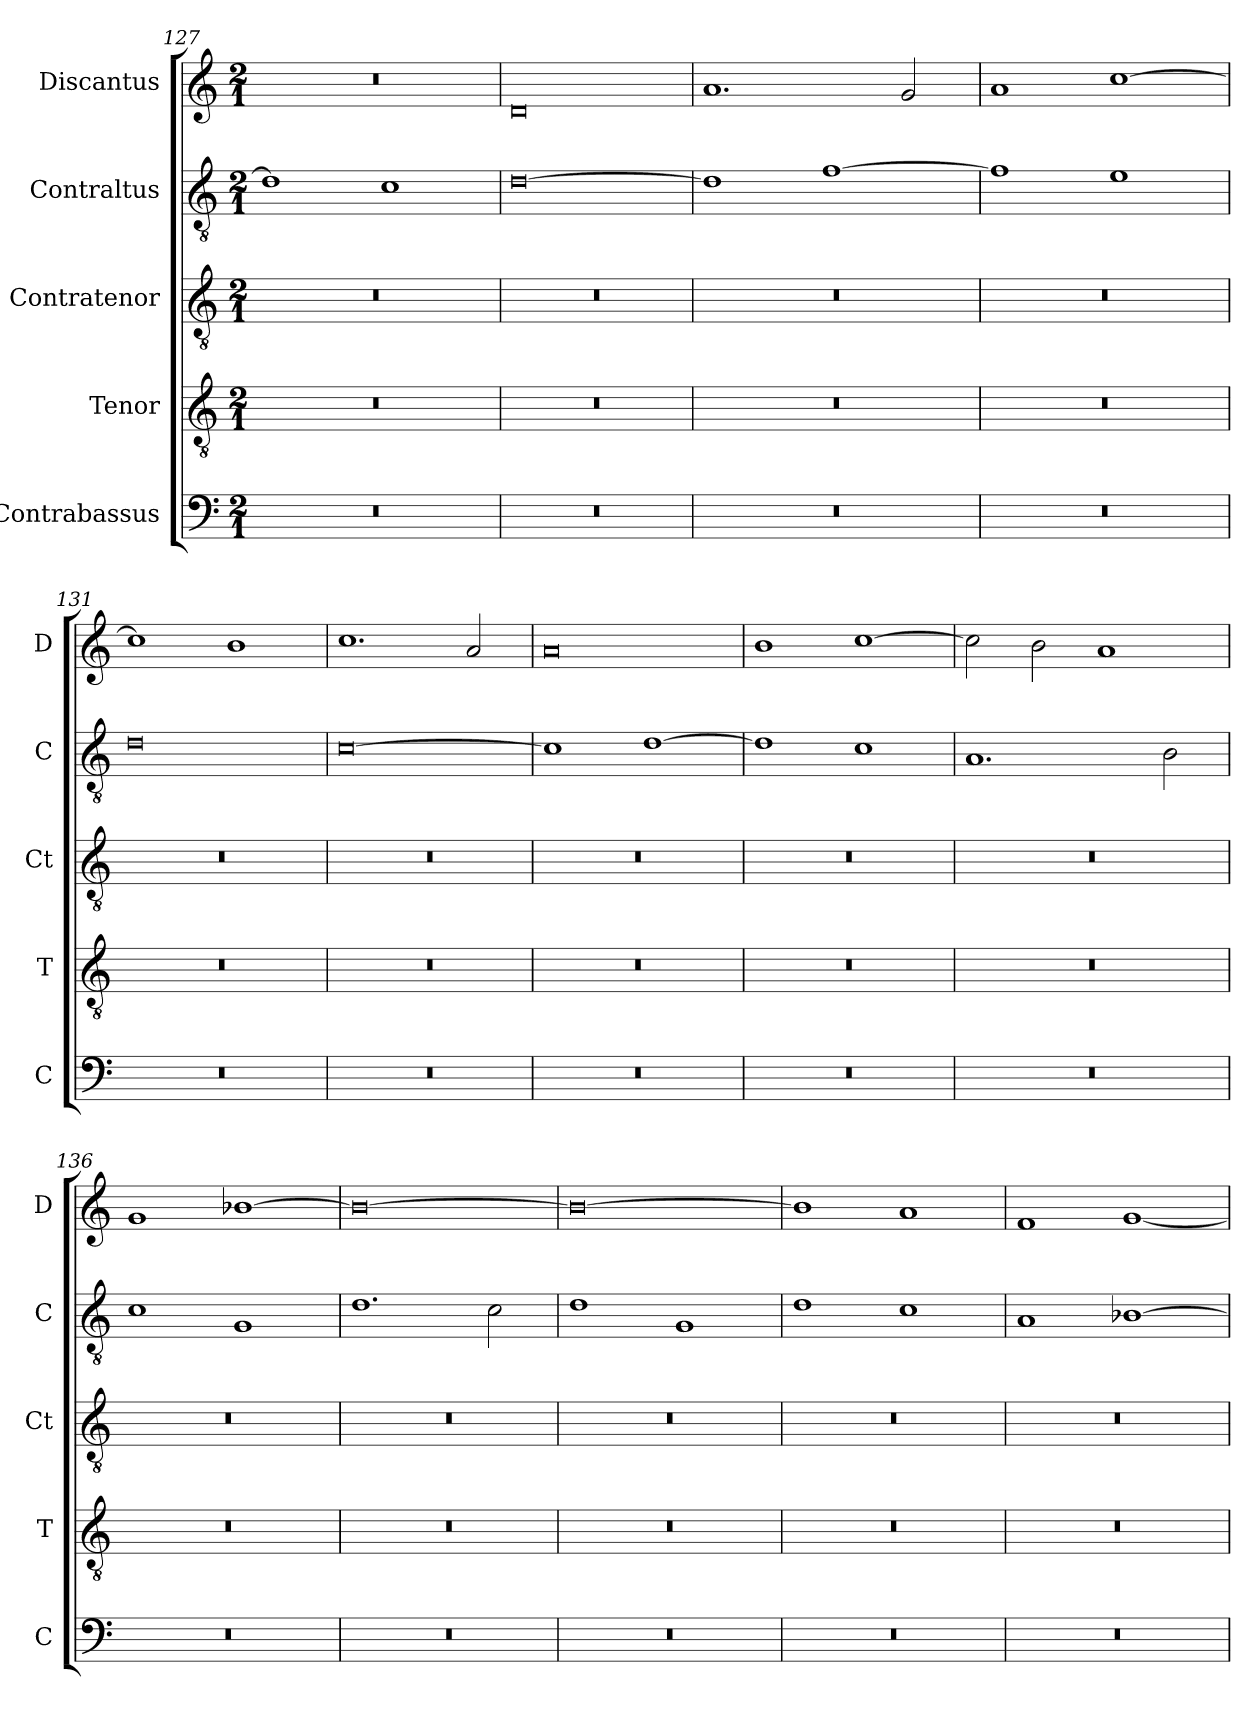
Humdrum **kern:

**kern	**kern	**kern	**kern	**kern
*part5	*part4	*part3	*part2	*part1
*staff5	*staff4	*staff3	*staff2	*staff1
*I"Contrabassus	*I"Tenor	*I"Contratenor	*I"Contraltus	*I"Discantus
*I'C	*I'T	*I'Ct	*I'C	*I'D
*clefF4	*clefGv2	*clefGv2	*clefGv2	*clefG2
*k[]	*k[]	*k[]	*k[]	*k[]
*M2/1	*M2/1	*M2/1	*M2/1	*M2/1
=127	=127	=127	=127	=127
0r	0r	0r	1d]	0r
.	.	.	1c	.
=128	=128	=128	=128	=128
0r	0r	0r	[0d	0d
=129	=129	=129	=129	=129
0r	0r	0r	1d]	1.a
.	.	.	[1f	.
.	.	.	.	2g/
=130	=130	=130	=130	=130
0r	0r	0r	1f]	1a
.	.	.	1e	[1cc
=131	=131	=131	=131	=131
0r	0r	0r	0d	1cc]
.	.	.	.	1b
=132	=132	=132	=132	=132
0r	0r	0r	[0c	1.cc
.	.	.	.	2a/
=133	=133	=133	=133	=133
0r	0r	0r	1c]	0a
.	.	.	[1d	.
=134	=134	=134	=134	=134
0r	0r	0r	1d]	1b
.	.	.	1c	[1cc
=135	=135	=135	=135	=135
0r	0r	0r	1.A	2cc\]
.	.	.	.	2b\
.	.	.	.	1a
.	.	.	2B\	.
=136	=136	=136	=136	=136
0r	0r	0r	1c	1g
.	.	.	1G	[1b-X
=137	=137	=137	=137	=137
0r	0r	0r	1.d	0b-_
.	.	.	2c\	.
=138	=138	=138	=138	=138
0r	0r	0r	1d	0b-_
.	.	.	1G	.
=139	=139	=139	=139	=139
0r	0r	0r	1d	1b-]
.	.	.	1c	1a
=140	=140	=140	=140	=140
0r	0r	0r	1A	1f
.	.	.	[1B-X	[1g
=	=	=	=	=
*-	*-	*-	*-	*-
